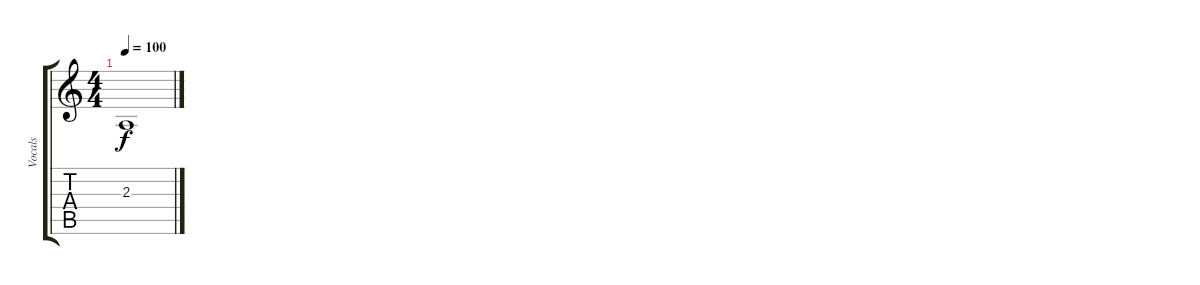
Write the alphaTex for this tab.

\track ("Vocals" "Vocals") {instrument tenorsax}
\staff {score tabs}
\tuning (E4 B3 G3 D3 A2 E2) {hide}
\ts (4 4)
\tempo 100
\clef g2
\ks c
2.3.1{dy f}
